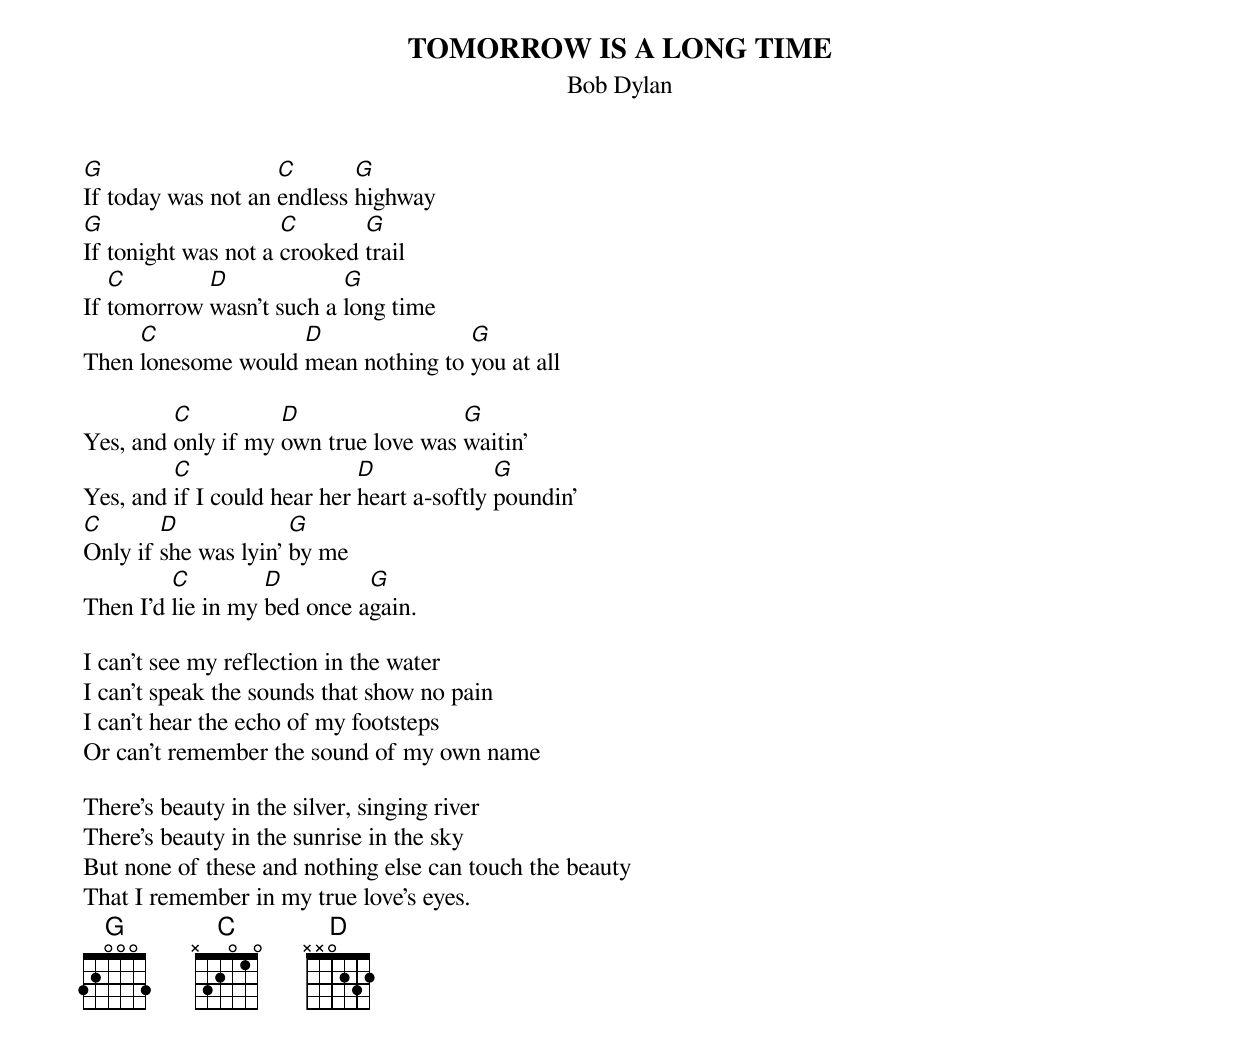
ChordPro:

{t:TOMORROW IS A LONG TIME}
{st:Bob Dylan}

[G]If today was not an [C]endless [G]highway
[G]If tonight was not a [C]crooked [G]trail
If [C]tomorrow [D]wasn't such a [G]long time
Then [C]lonesome would [D]mean nothing to [G]you at all

Yes, and [C]only if my [D]own true love was [G]waitin'
Yes, and [C]if I could hear her [D]heart a-softly [G]poundin'
[C]Only if [D]she was lyin' [G]by me
Then I'd [C]lie in my [D]bed once a[G]gain.

I can't see my reflection in the water
I can't speak the sounds that show no pain
I can't hear the echo of my footsteps
Or can't remember the sound of my own name

There's beauty in the silver, singing river
There's beauty in the sunrise in the sky
But none of these and nothing else can touch the beauty
That I remember in my true love's eyes.
